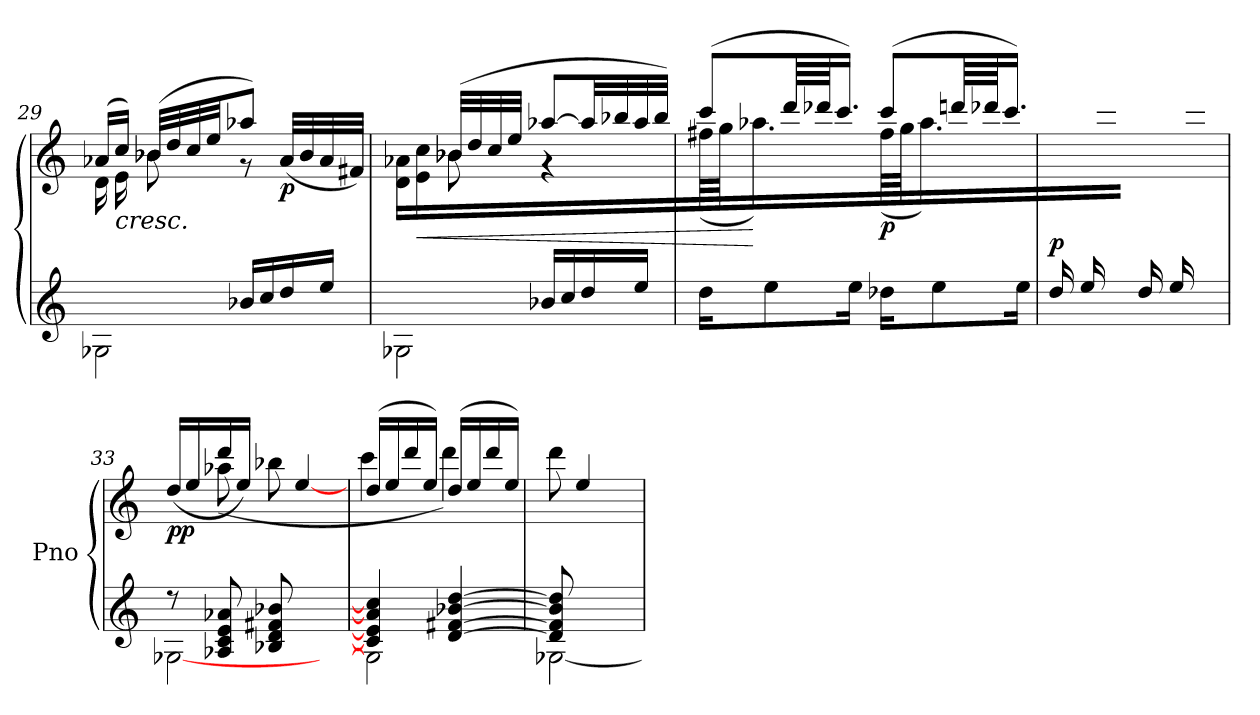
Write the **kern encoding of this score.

**kern	**kern	**dynam
*part1	*part1	*part1
*staff2	*staff1	*staff1/2
*I'Pno	*	*
=29	=29	=29
*^	*^	*
*	*	*	*^	*
8ryy	2G-X\	(>16a-X/	8ryy	16d\LL	.
!	!	!	!	!	!LO:HP:b
.	.	16cc/JJ)	.	16e\	<
16f#X/	.	(>32b-X/LLL	8b-X\	4.ryy	.
.	.	32dd/	.	.	.
16g#X/JJ	.	32cc/	.	.	.
.	.	32ee/JJ	.	.	.
16b-X/LL	.	8aa-X/J)	8r	.	.
16cc/	.	.	.	.	.
!	!	!	!	!	!LO:DY:b
16dd/	.	8ryy	(>32a-/LLL	.	p
.	.	.	32b-/	.	.
16ee/JJ	.	.	32a-/	.	.
.	.	.	32f#X/JJJ)	.	.
!!LO:LB:g=z	!!	!!
=30	=30	=30	=30	=30	=30
8ryy	2G-X\	8ryy	8ryy	16d\ 16a-X\LL	.
!	!	!	!	!	!LO:HP:b
.	.	.	.	16e\ 16cc\	<
16f#X/	.	(>32b-X/LLL	8b-X\	4.ryy	.
.	.	32dd/	.	.	.
16g#X/JJ	.	32cc/	.	.	.
.	.	32ee/JJJ	.	.	.
16b-X/LL	.	[<8aa-X/L	4r	.	.
16cc/	.	.	.	.	.
16dd/	.	32aa-/LL]	.	.	.
.	.	32bb-X/	.	.	.
16ee/JJ	.	32aa-/	.	.	.
.	.	32bb-/JJJ)	.	.	.
*v	*v	*	*	*	*
*	*	*v	*v	*
=31	=31	=31	=31
16dd\KL	(>8ccc/L	(<64ff#X\LLLL	.
.	.	64gg\JJ	.
.	.	16.aa-X\JJ)	[
8ee\	.	.	.
.	64ddd/LLL	8ryy	.
.	64ddd-X/JJ	.	.
.	16.ccc/JJ)	.	.
16ee\Jk	.	.	.
!	!	!	!LO:DY:b
16dd-\KL	(>8ccc/L	(<64ff#\LLLL	p
.	.	64gg\JJ	.
.	.	16.aa-\JJ)	[
8ee\	.	.	.
.	64dddn/LLL	8ryy	.
.	64ddd-X/JJ	.	.
.	16.ccc/JJ)	.	.
16ee\Jk	.	.	.
*	*v	*v	*
=32	=32	=32
!	!	!LO:DY:a=2
16dd/LL	8ryy	p
(<16ee/	.	.
8ryy	16ddd\	.
.	16ee\JJ)	.
16dd/LL	8ryy	.
(<16ee/	.	.
8ryy	16ddd\	.
.	16ee\JJ)	.
!!LO:LB:g=z
=33	=33	=33
*^	*^	*
!	!	!	!	!LO:DY:b
8r	[<2G-X\	(>16dd/LL	8ryy	pp
.	.	16ee/	.	.
8A-X/ 8c/ 8e/ 8a-X/	.	16ddd/	(<8aa-X\L	.
.	.	16ee/JJ)	.	.
8B-X/ 8d/ 8f#X/ 8b-X/L	.	8ryy	8bb-X\	.
8ryy	.	[>4ee/	4ryy	.
8ryy	8ryy	.	.	.
=34	=34	=34	=34	=34
4c/] 4e/] 4a/] 4cc/]	2G-\]	(>(16dd/LL	4ccc\	.
.	.	16ee/	.	.
.	.	16ddd/	.	.
.	.	16ee/JJ)	.	.
[>4d/ [>4f#X/ [>4b-X/ [>4dd/	.	(>16dd/LL	4ddd\)	.
.	.	16ee/	.	.
.	.	16ddd/	.	.
.	.	16ee/JJ)	.	.
*	*	*v	*v	*
=35	=35	=35	=35
8d/] 8f#/] 8b-/] 8dd/]L	[<2G-X\	(8ddd\L	.
4.ryy	.	4ee/	.
.	.	8ryy	.
*v	*v	*	*
=	=	=
*-	*-	*-
